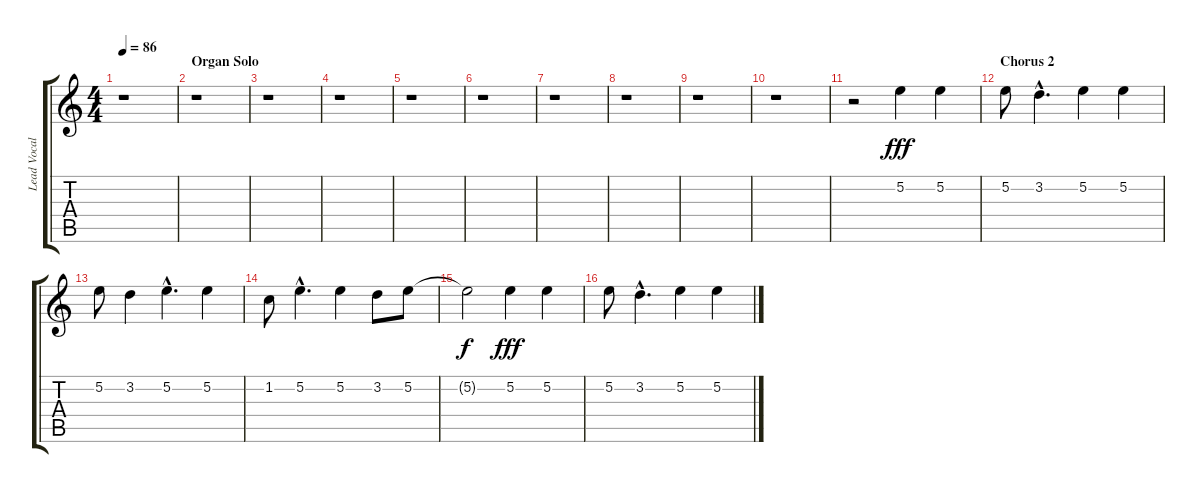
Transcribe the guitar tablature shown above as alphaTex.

\track ("Lead Vocals (Gano)" "Lead Vocal") {instrument electricguitarjazz}
\staff {score tabs}
\tuning (E4 B3 G3 D3 A2 E2) {hide}
\ts (4 4)
\tempo 86
\clef g2
\ks c
r.1{dy f} |
\section ("" "Organ Solo")
r.1 |
r.1 |
r.1 |
r.1 |
r.1 |
r.1 |
r.1 |
r.1 |
r.1 |
r.2 5.2.4{dy fff volume 16} 5.2.4 |
\section ("" "Chorus 2")
5.2.8 3.2{hac}.4{d} 5.2.4 5.2.4 |
5.2.8 3.2.4 5.2{hac}.4{d} 5.2.4 |
1.2.8 5.2{hac}.4{d} 5.2.4 3.2.8 5.2.8 |
5.2{t}.2{dy f} 5.2.4{dy fff} 5.2.4 |
5.2.8 3.2{hac}.4{d} 5.2.4 5.2.4
